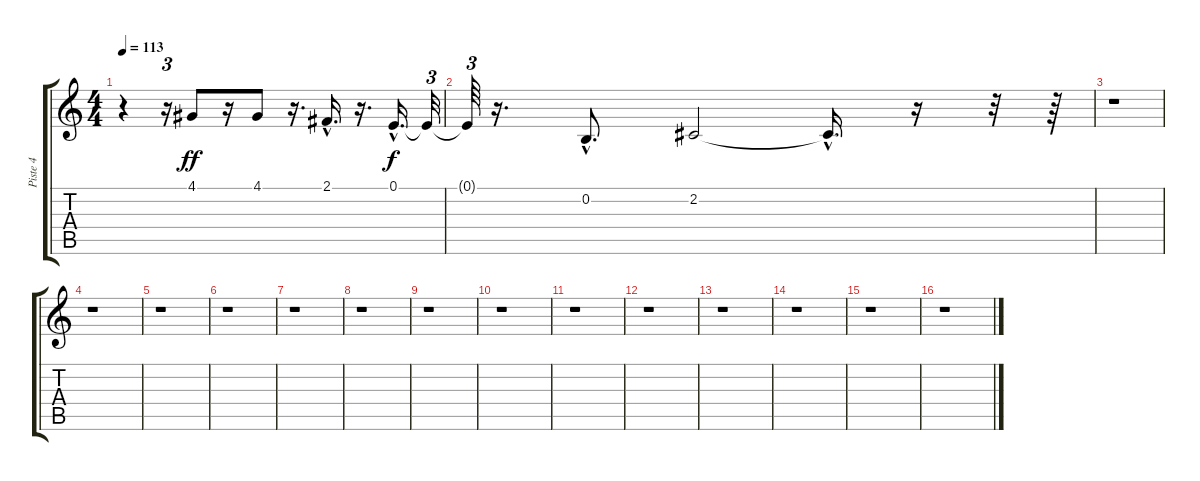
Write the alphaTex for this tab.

\track ("Piste 4" "Piste 4") {instrument pad4choir}
\staff {score tabs}
\tuning (E4 B3 G3 D3 A2 E2) {hide}
\ts (4 4)
\tempo 113
\clef g2
\ks c
r.4{dy f} r.16{tu (3 2)} 4.1.8{dy ff} r.16 4.1.8 r.16{d} 2.1{hac}.16{d} r.16{d} 0.1{hac}.16{d dy f} 0.1{t}.32{tu (3 2)} |
0.1{t}.64{tu (3 2)} r.16{d} 0.2{hac}.8{d} 2.2.2 2.2{hac t}.16{d} r.16 r.32 r.64 |
r.1 |
r.1 |
r.1 |
r.1 |
r.1 |
r.1 |
r.1 |
r.1 |
r.1 |
r.1 |
r.1 |
r.1 |
r.1 |
r.1
